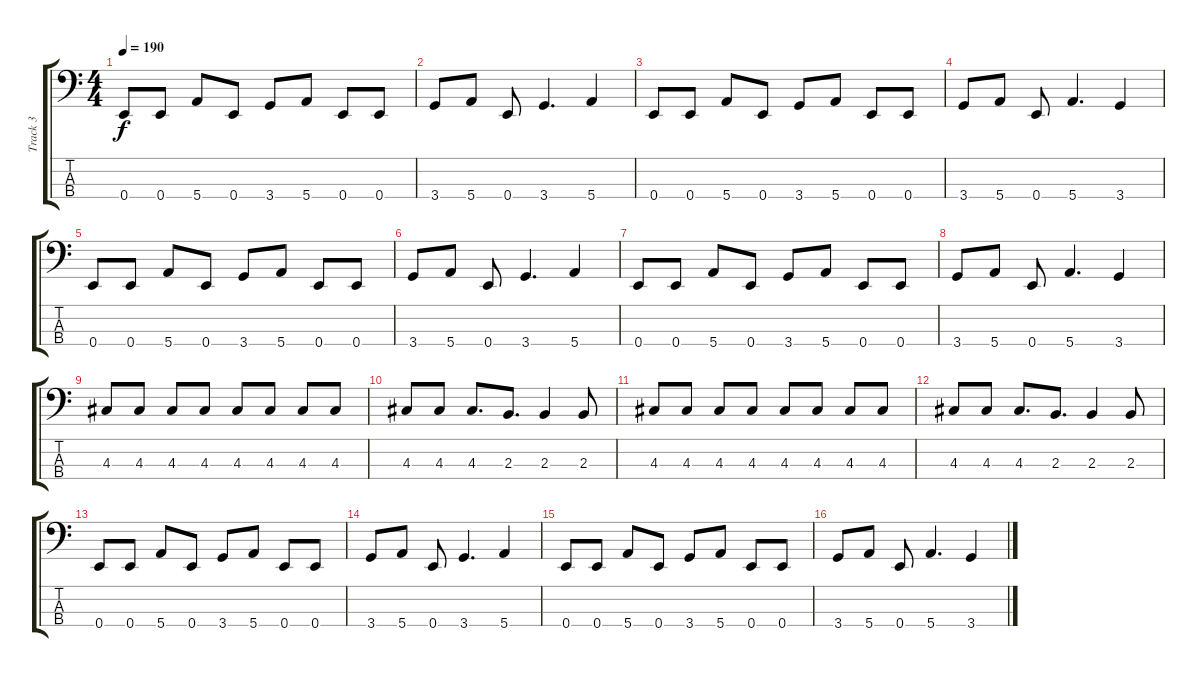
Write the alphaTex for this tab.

\track ("Track 3" "Track 3") {instrument electricbassfinger}
\staff {score tabs}
\tuning (G2 D2 A1 E1) {hide}
\ts (4 4)
\tempo 190
\clef f4
\ks c
0.4.8{dy f} 0.4.8 5.4.8 0.4.8 3.4.8 5.4.8 0.4.8 0.4.8 |
3.4.8 5.4.8 0.4.8 3.4.4{d} 5.4.4 |
0.4.8 0.4.8 5.4.8 0.4.8 3.4.8 5.4.8 0.4.8 0.4.8 |
3.4.8 5.4.8 0.4.8 5.4.4{d} 3.4.4 |
0.4.8 0.4.8 5.4.8 0.4.8 3.4.8 5.4.8 0.4.8 0.4.8 |
3.4.8 5.4.8 0.4.8 3.4.4{d} 5.4.4 |
0.4.8 0.4.8 5.4.8 0.4.8 3.4.8 5.4.8 0.4.8 0.4.8 |
3.4.8 5.4.8 0.4.8 5.4.4{d} 3.4.4 |
4.3.8 4.3.8 4.3.8 4.3.8 4.3.8 4.3.8 4.3.8 4.3.8 |
4.3.8 4.3.8 4.3.8{d} 2.3.8{d} 2.3.4 2.3.8 |
4.3.8 4.3.8 4.3.8 4.3.8 4.3.8 4.3.8 4.3.8 4.3.8 |
4.3.8 4.3.8 4.3.8{d} 2.3.8{d} 2.3.4 2.3.8 |
0.4.8 0.4.8 5.4.8 0.4.8 3.4.8 5.4.8 0.4.8 0.4.8 |
3.4.8 5.4.8 0.4.8 3.4.4{d} 5.4.4 |
0.4.8 0.4.8 5.4.8 0.4.8 3.4.8 5.4.8 0.4.8 0.4.8 |
3.4.8 5.4.8 0.4.8 5.4.4{d} 3.4.4
